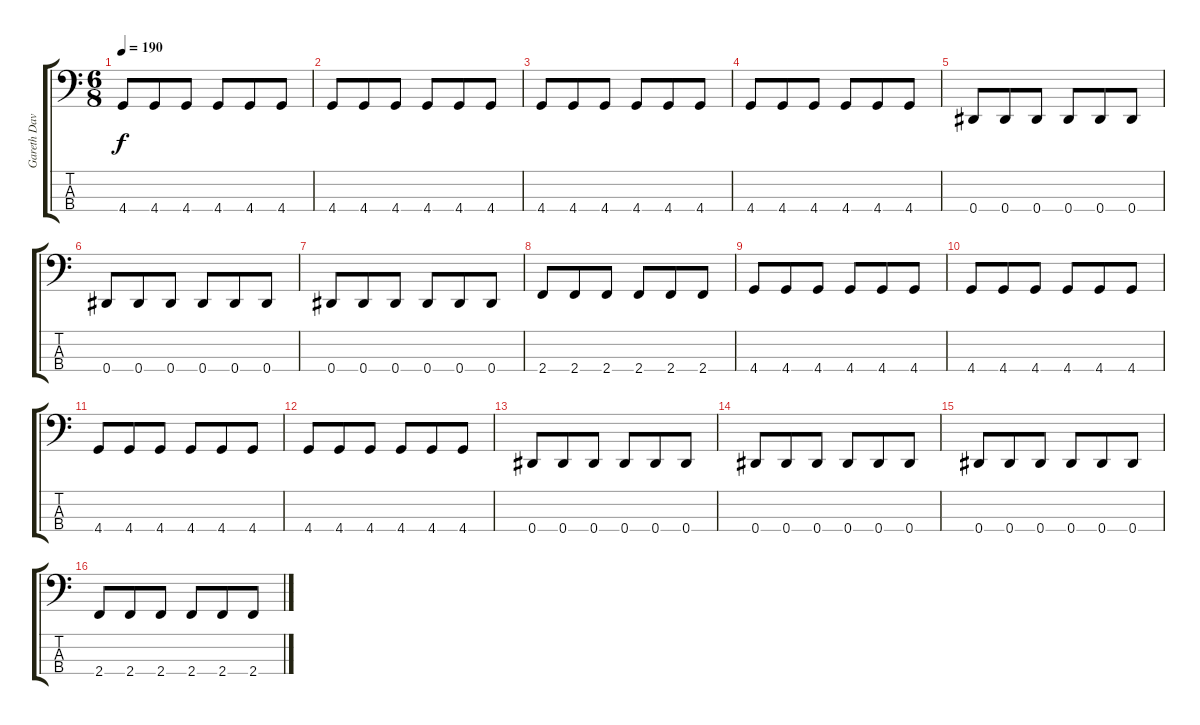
\track ("Gareth Davies" "Gareth Dav") {instrument electricbasspick}
\staff {score tabs}
\tuning (Gb2 Db2 Bb1 Eb1) {hide}
\ts (6 8)
\tempo 190
\clef f4
\ks c
4.4.8{dy f} 4.4.8 4.4.8 4.4.8 4.4.8 4.4.8 |
4.4.8 4.4.8 4.4.8 4.4.8 4.4.8 4.4.8 |
4.4.8 4.4.8 4.4.8 4.4.8 4.4.8 4.4.8 |
4.4.8 4.4.8 4.4.8 4.4.8 4.4.8 4.4.8 |
0.4.8 0.4.8 0.4.8 0.4.8 0.4.8 0.4.8 |
0.4.8 0.4.8 0.4.8 0.4.8 0.4.8 0.4.8 |
0.4.8 0.4.8 0.4.8 0.4.8 0.4.8 0.4.8 |
2.4.8 2.4.8 2.4.8 2.4.8 2.4.8 2.4.8 |
4.4.8 4.4.8 4.4.8 4.4.8 4.4.8 4.4.8 |
4.4.8 4.4.8 4.4.8 4.4.8 4.4.8 4.4.8 |
4.4.8 4.4.8 4.4.8 4.4.8 4.4.8 4.4.8 |
4.4.8 4.4.8 4.4.8 4.4.8 4.4.8 4.4.8 |
0.4.8 0.4.8 0.4.8 0.4.8 0.4.8 0.4.8 |
0.4.8 0.4.8 0.4.8 0.4.8 0.4.8 0.4.8 |
0.4.8 0.4.8 0.4.8 0.4.8 0.4.8 0.4.8 |
2.4.8 2.4.8 2.4.8 2.4.8 2.4.8 2.4.8
